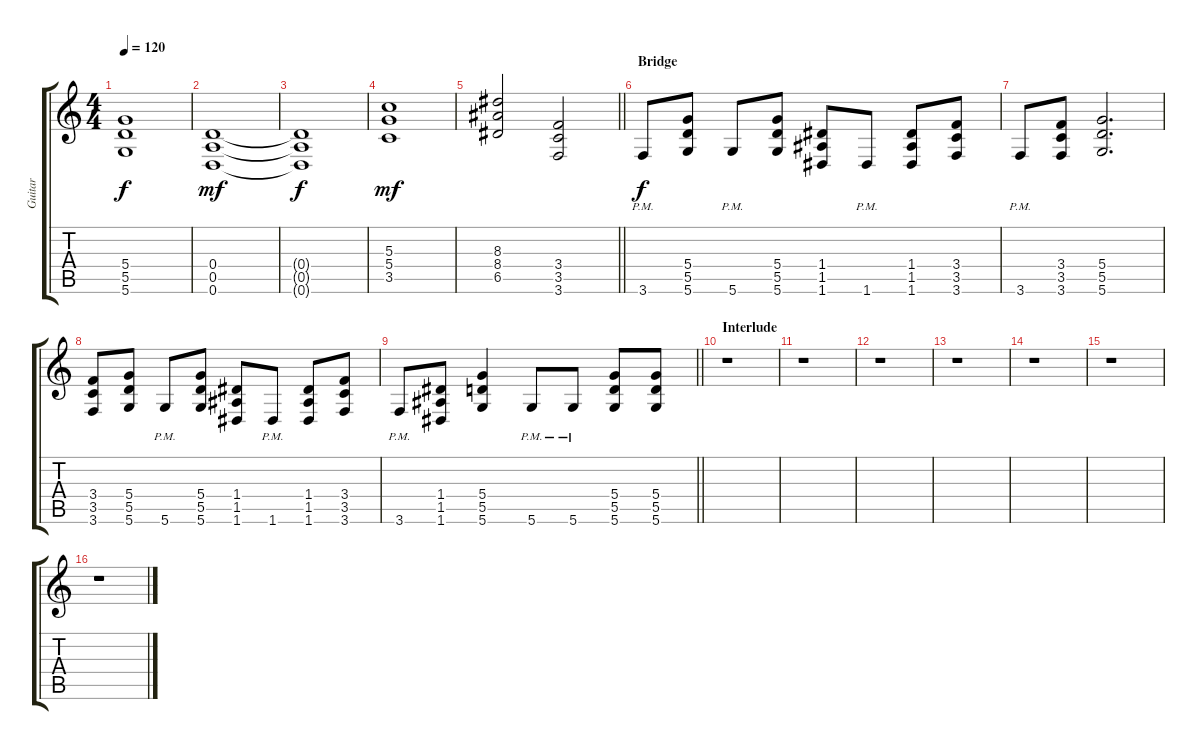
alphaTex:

\track ("Guitar" "Guitar") {instrument distortionguitar}
\staff {score tabs}
\tuning (E4 B3 G3 D3 A2 D2) {hide}
\ts (4 4)
\tempo 120
\clef g2
\ks c
(5.4{t} 5.5{t} 5.6{t}).1{dy f} |
(0.4 0.5 0.6).1{dy mf} |
(0.4{t} 0.5{t} 0.6{t}).1{dy f} |
(5.3 5.4 3.5).1{dy mf} |
\barLineRight lightlight
(8.3 8.4 6.5).2 (3.4 3.5 3.6).2 |
\section ("" "Bridge")
3.6{pm}.8{dy f} (5.4 5.5 5.6).8 5.6{pm}.8 (5.4 5.5 5.6).8 (1.4 1.5 1.6).8 1.6{pm}.8 (1.4 1.5 1.6).8 (3.4 3.5 3.6).8 |
3.6{pm}.8 (3.4 3.5 3.6).8 (5.4 5.5 5.6).2{d} |
(3.4 3.5 3.6).8 (5.4 5.5 5.6).8 5.6{pm}.8 (5.4 5.5 5.6).8 (1.4 1.5 1.6).8 1.6{pm}.8 (1.4 1.5 1.6).8 (3.4 3.5 3.6).8 |
\barLineRight lightlight
3.6{pm}.8 (1.4 1.5 1.6).8 (5.4 5.5 5.6).4 5.6{pm}.8 5.6{pm}.8 (5.4 5.5 5.6).8 (5.4 5.5 5.6).8 |
\section ("" "Interlude")
r.1 |
r.1 |
r.1 |
r.1 |
r.1 |
r.1 |
r.1
